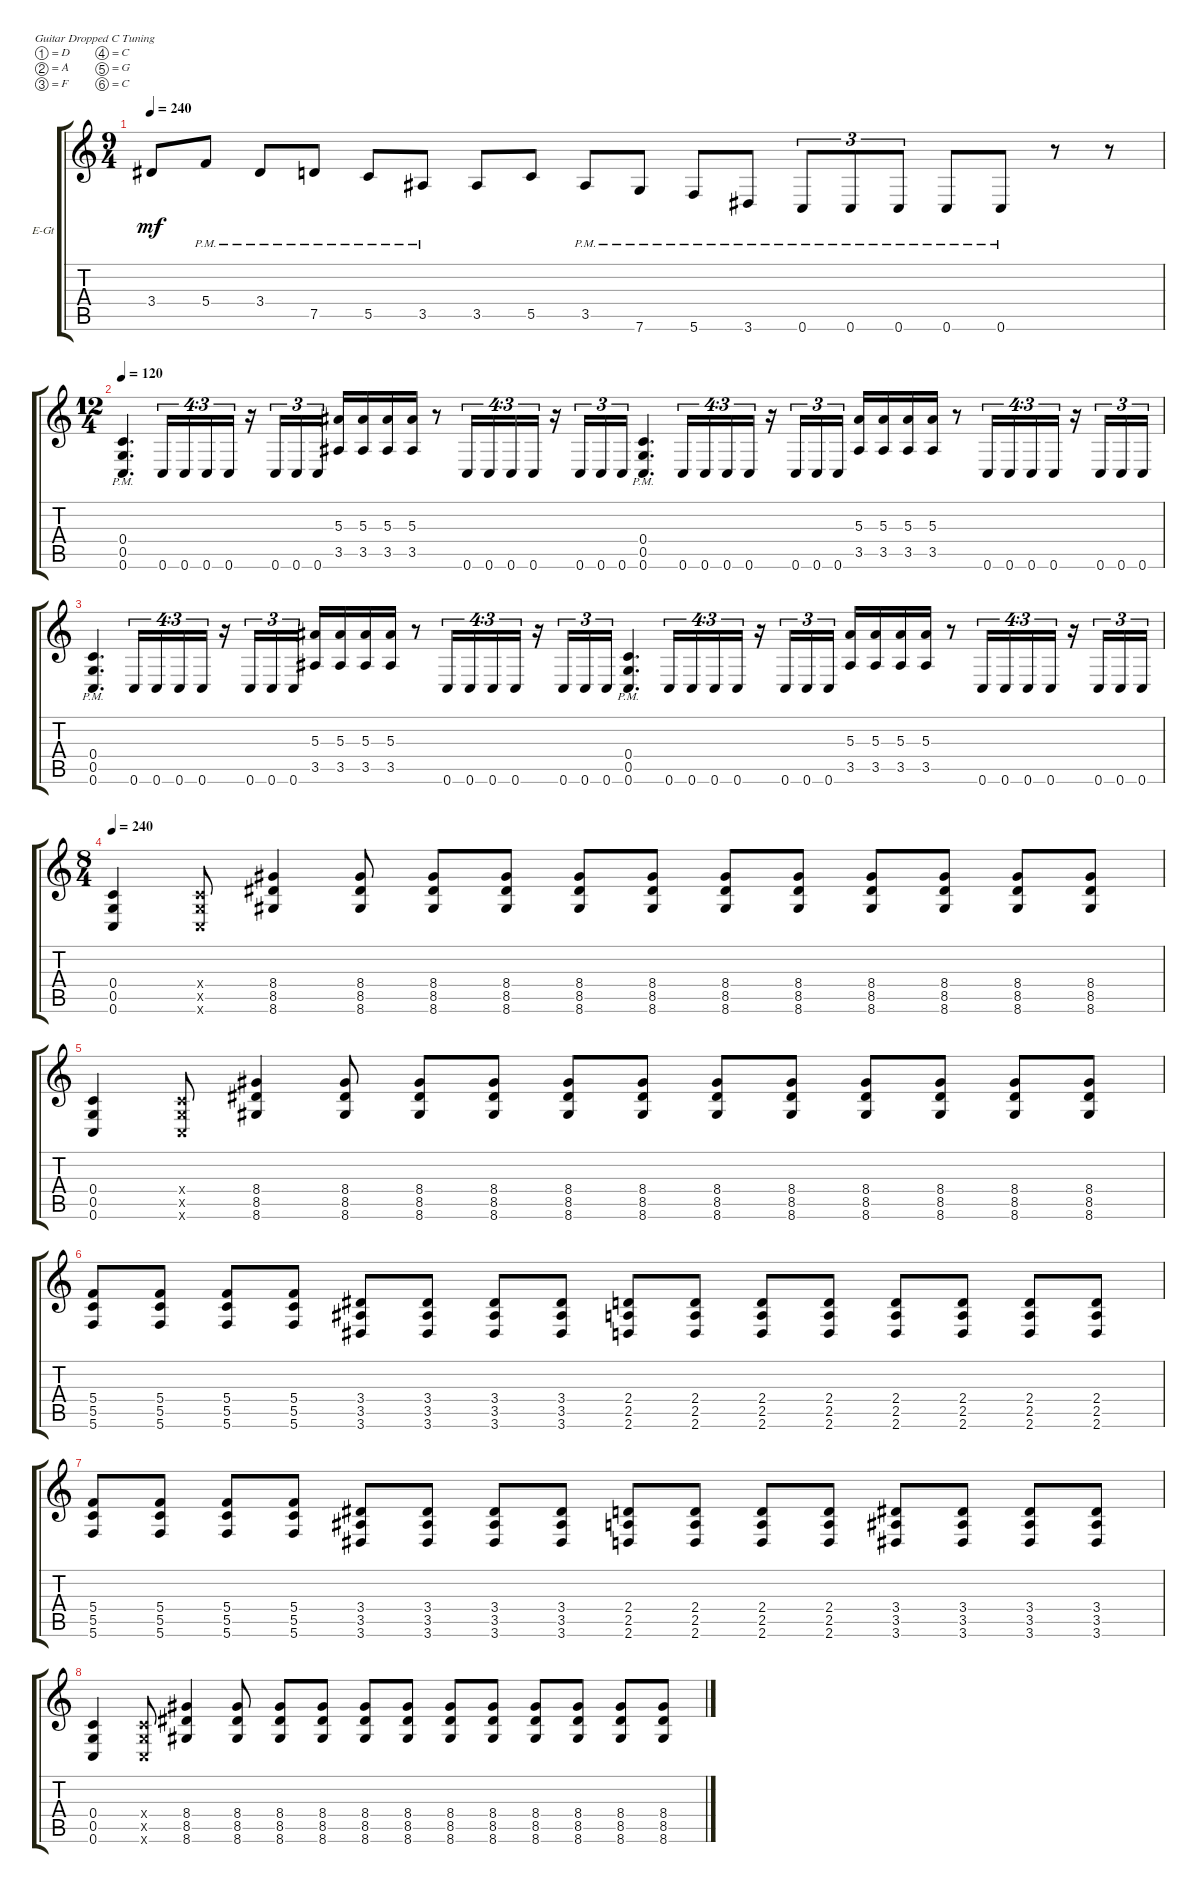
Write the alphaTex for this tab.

\defaultSystemsLayout 4
\bracketExtendMode groupsimilarinstruments
\firstSystemTrackNameOrientation horizontal
\otherSystemsTrackNameOrientation horizontal
\track ("Rhythm Guitar" "E-Gt") {instrument distortionguitar}
\staff {score tabs}
\tuning (D4 A3 F3 C3 G2 C2)
\ts (9 4)
\tempo 240
\clef g2
\ks c
3.4.8{dy mf} 5.4{pm}.8 3.4{pm}.8 7.5{pm}.8 5.5{pm}.8 3.5{pm}.8 3.5.8 5.5.8 3.5{pm}.8 7.6{pm}.8 5.6{pm}.8 3.6{pm}.8 0.6{pm}.8{tu (3 2)} 0.6{pm}.8{tu (3 2)} 0.6{pm}.8{tu (3 2)} 0.6{pm}.8 0.6{pm}.8 r.8 r.8 |
\ts (12 4)
\tempo 120
(0.6{pm} 0.5{pm} 0.4{pm}).4{d} 0.6.16{tu (4 3)} 0.6.16{tu (4 3)} 0.6.16{tu (4 3)} 0.6.16{tu (4 3)} r.16 0.6.16{tu (3 2)} 0.6.16{tu (3 2)} 0.6.16{tu (3 2)} (3.5 5.3).16 (3.5 5.3).16 (3.5 5.3).16 (3.5 5.3).16 r.8 0.6.16{tu (4 3)} 0.6.16{tu (4 3)} 0.6.16{tu (4 3)} 0.6.16{tu (4 3)} r.16 0.6.16{tu (3 2)} 0.6.16{tu (3 2)} 0.6.16{tu (3 2)} (0.6{pm} 0.5{pm} 0.4{pm}).4{d} 0.6.16{tu (4 3)} 0.6.16{tu (4 3)} 0.6.16{tu (4 3)} 0.6.16{tu (4 3)} r.16 0.6.16{tu (3 2)} 0.6.16{tu (3 2)} 0.6.16{tu (3 2)} (3.5 5.3).16 (3.5 5.3).16 (3.5 5.3).16 (3.5 5.3).16 r.8 0.6.16{tu (4 3)} 0.6.16{tu (4 3)} 0.6.16{tu (4 3)} 0.6.16{tu (4 3)} r.16 0.6.16{tu (3 2)} 0.6.16{tu (3 2)} 0.6.16{tu (3 2)} |
(0.6{pm} 0.5{pm} 0.4{pm}).4{d} 0.6.16{tu (4 3)} 0.6.16{tu (4 3)} 0.6.16{tu (4 3)} 0.6.16{tu (4 3)} r.16 0.6.16{tu (3 2)} 0.6.16{tu (3 2)} 0.6.16{tu (3 2)} (3.5 5.3).16 (3.5 5.3).16 (3.5 5.3).16 (3.5 5.3).16 r.8 0.6.16{tu (4 3)} 0.6.16{tu (4 3)} 0.6.16{tu (4 3)} 0.6.16{tu (4 3)} r.16 0.6.16{tu (3 2)} 0.6.16{tu (3 2)} 0.6.16{tu (3 2)} (0.6{pm} 0.5{pm} 0.4{pm}).4{d} 0.6.16{tu (4 3)} 0.6.16{tu (4 3)} 0.6.16{tu (4 3)} 0.6.16{tu (4 3)} r.16 0.6.16{tu (3 2)} 0.6.16{tu (3 2)} 0.6.16{tu (3 2)} (3.5 5.3).16 (3.5 5.3).16 (3.5 5.3).16 (3.5 5.3).16 r.8 0.6.16{tu (4 3)} 0.6.16{tu (4 3)} 0.6.16{tu (4 3)} 0.6.16{tu (4 3)} r.16 0.6.16{tu (3 2)} 0.6.16{tu (3 2)} 0.6.16{tu (3 2)} |
\ts (8 4)
\tempo 240
(0.6 0.5 0.4).4 (0.6{x} 0.5{x} 0.4{x}).8 (8.6 8.5 8.4).4 (8.6 8.5 8.4).8 (8.6 8.4 8.5).8 (8.6 8.5 8.4).8 (8.6 8.4 8.5).8 (8.6 8.5 8.4).8 (8.6 8.4 8.5).8 (8.6 8.5 8.4).8 (8.6 8.5 8.4).8 (8.4 8.5 8.6).8 (8.6 8.5 8.4).8 (8.6 8.5 8.4).8 |
(0.6 0.5 0.4).4 (0.6{x} 0.5{x} 0.4{x}).8 (8.6 8.5 8.4).4 (8.6 8.5 8.4).8 (8.6 8.4 8.5).8 (8.6 8.5 8.4).8 (8.6 8.4 8.5).8 (8.6 8.5 8.4).8 (8.6 8.4 8.5).8 (8.6 8.5 8.4).8 (8.6 8.5 8.4).8 (8.4 8.5 8.6).8 (8.6 8.5 8.4).8 (8.6 8.5 8.4).8 |
(5.6 5.5 5.4).8 (5.6 5.5 5.4).8 (5.6 5.4 5.5).8 (5.6 5.5 5.4).8 (3.6 3.5 3.4).8 (3.6 3.4 3.5).8 (3.6 3.5 3.4).8 (3.6 3.5 3.4).8 (2.5 2.6 2.4).8 (2.5 2.6 2.4).8 (2.5 2.6 2.4).8 (2.5 2.6 2.4).8 (2.5 2.6 2.4).8 (2.5 2.6 2.4).8 (2.5 2.6 2.4).8 (2.5 2.6 2.4).8 |
(5.6 5.5 5.4).8 (5.6 5.5 5.4).8 (5.6 5.4 5.5).8 (5.6 5.5 5.4).8 (3.6 3.5 3.4).8 (3.6 3.4 3.5).8 (3.6 3.5 3.4).8 (3.6 3.5 3.4).8 (2.5 2.6 2.4).8 (2.5 2.6 2.4).8 (2.5 2.6 2.4).8 (2.5 2.6 2.4).8 (3.6 3.5 3.4).8 (3.6 3.4 3.5).8 (3.6 3.5 3.4).8 (3.6 3.5 3.4).8 |
(0.6 0.5 0.4).4 (0.6{x} 0.5{x} 0.4{x}).8 (8.6 8.5 8.4).4 (8.6 8.5 8.4).8 (8.6 8.4 8.5).8 (8.6 8.5 8.4).8 (8.6 8.4 8.5).8 (8.6 8.5 8.4).8 (8.6 8.4 8.5).8 (8.6 8.5 8.4).8 (8.6 8.5 8.4).8 (8.4 8.5 8.6).8 (8.6 8.5 8.4).8 (8.6 8.5 8.4).8
